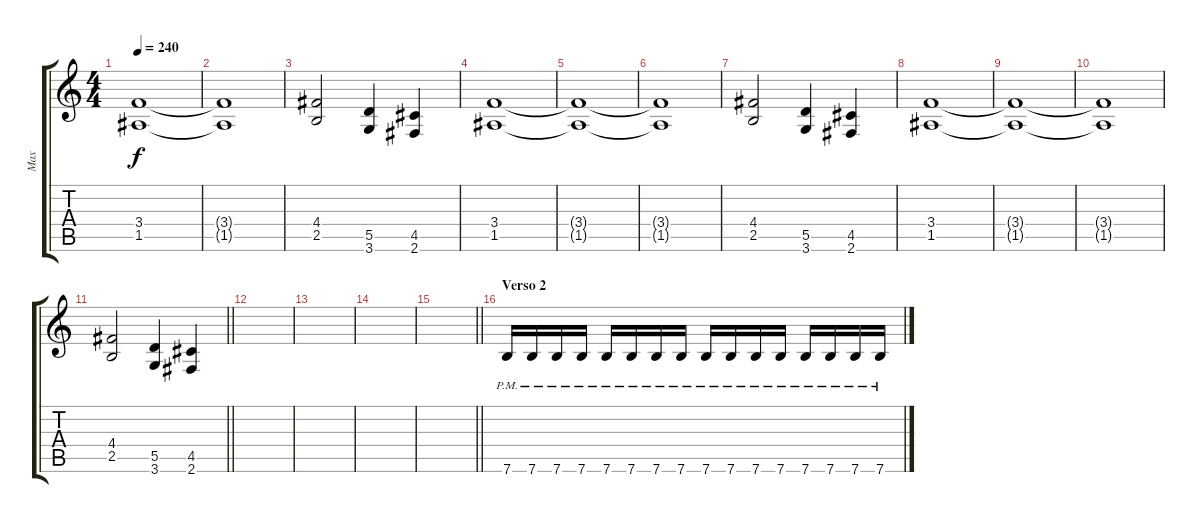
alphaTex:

\track ("Max" "Max") {instrument distortionguitar}
\staff {score tabs}
\tuning (E4 B3 G3 D3 A2 E2) {hide}
\ts (4 4)
\tempo 240
\clef g2
\ks c
(3.4{t} 1.5{t}).1{dy f} |
(3.4{t} 1.5{t}).1 |
(4.4 2.5).2 (5.5 3.6).4 (4.5 2.6).4 |
(3.4 1.5).1 |
(3.4{t} 1.5{t}).1 |
(3.4{t} 1.5{t}).1 |
(4.4 2.5).2 (5.5 3.6).4 (4.5 2.6).4 |
(3.4 1.5).1 |
(3.4{t} 1.5{t}).1 |
(3.4{t} 1.5{t}).1 |
\barLineRight lightlight
(4.4 2.5).2 (5.5 3.6).4 (4.5 2.6).4 |
\section ("" "")
|
|
|
\barLineRight lightlight
|
\section ("" "Verso 2")
7.6{pm}.16 7.6{pm}.16 7.6{pm}.16 7.6{pm}.16 7.6{pm}.16 7.6{pm}.16 7.6{pm}.16 7.6{pm}.16 7.6{pm}.16 7.6{pm}.16 7.6{pm}.16 7.6{pm}.16 7.6{pm}.16 7.6{pm}.16 7.6{pm}.16 7.6{pm}.16
